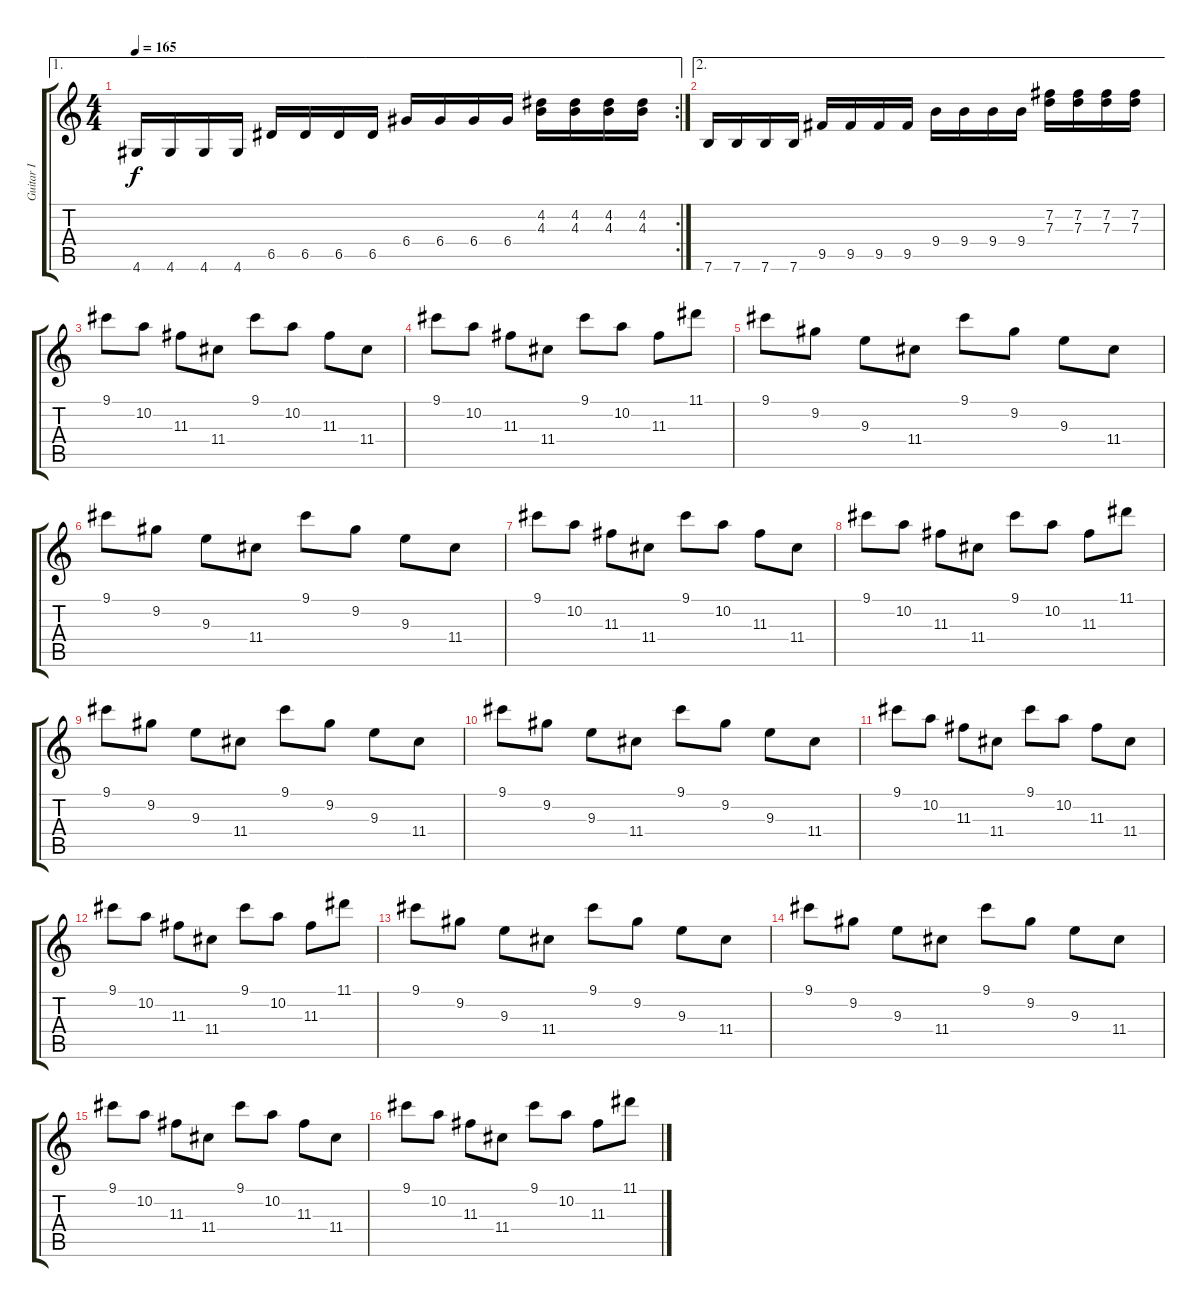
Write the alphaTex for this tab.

\track ("Guitar I" "Guitar I") {instrument distortionguitar}
\staff {score tabs}
\tuning (E4 B3 G3 D3 A2 E2) {hide}
\ae 1
\rc 2
\ts (4 4)
\tempo 165
\clef g2
\ks c
4.6.16{dy f} 4.6.16 4.6.16 4.6.16 6.5.16 6.5.16 6.5.16 6.5.16 6.4.16 6.4.16 6.4.16 6.4.16 (4.2 4.3).16 (4.2 4.3).16 (4.2 4.3).16 (4.2 4.3).16 |
\ae 2
7.6.16 7.6.16 7.6.16 7.6.16 9.5.16 9.5.16 9.5.16 9.5.16 9.4.16 9.4.16 9.4.16 9.4.16 (7.2 7.3).16 (7.2 7.3).16 (7.2 7.3).16 (7.2 7.3).16 |
9.1.8 10.2.8 11.3.8 11.4.8 9.1.8 10.2.8 11.3.8 11.4.8 |
9.1.8 10.2.8 11.3.8 11.4.8 9.1.8 10.2.8 11.3.8 11.1.8 |
9.1.8 9.2.8 9.3.8 11.4.8 9.1.8 9.2.8 9.3.8 11.4.8 |
9.1.8 9.2.8 9.3.8 11.4.8 9.1.8 9.2.8 9.3.8 11.4.8 |
9.1.8 10.2.8 11.3.8 11.4.8 9.1.8 10.2.8 11.3.8 11.4.8 |
9.1.8 10.2.8 11.3.8 11.4.8 9.1.8 10.2.8 11.3.8 11.1.8 |
9.1.8 9.2.8 9.3.8 11.4.8 9.1.8 9.2.8 9.3.8 11.4.8 |
9.1.8 9.2.8 9.3.8 11.4.8 9.1.8 9.2.8 9.3.8 11.4.8 |
9.1.8 10.2.8 11.3.8 11.4.8 9.1.8 10.2.8 11.3.8 11.4.8 |
9.1.8 10.2.8 11.3.8 11.4.8 9.1.8 10.2.8 11.3.8 11.1.8 |
9.1.8 9.2.8 9.3.8 11.4.8 9.1.8 9.2.8 9.3.8 11.4.8 |
9.1.8 9.2.8 9.3.8 11.4.8 9.1.8 9.2.8 9.3.8 11.4.8 |
9.1.8 10.2.8 11.3.8 11.4.8 9.1.8 10.2.8 11.3.8 11.4.8 |
9.1.8 10.2.8 11.3.8 11.4.8 9.1.8 10.2.8 11.3.8 11.1.8
